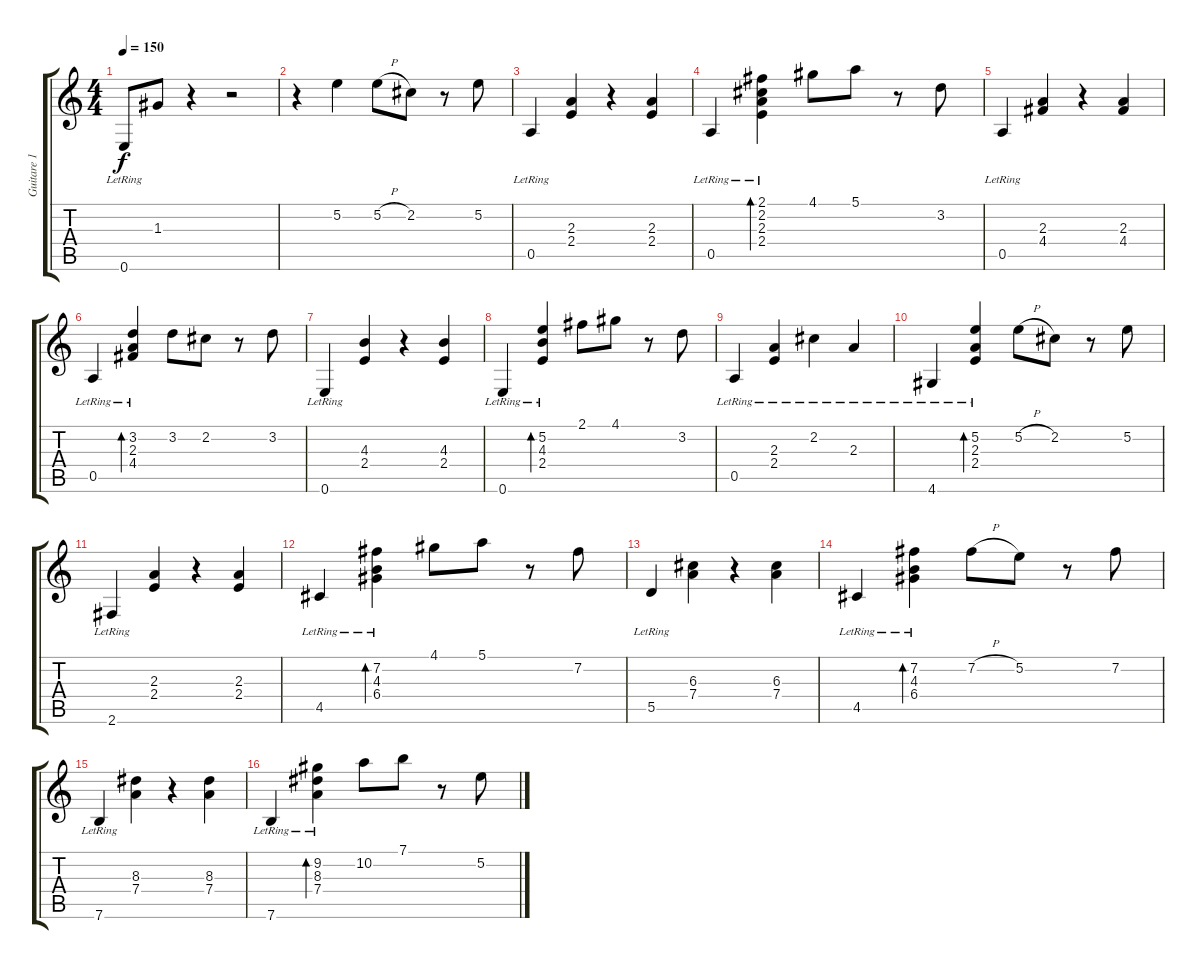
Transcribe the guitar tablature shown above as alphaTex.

\track ("Guitare 1" "Guitare 1") {instrument acousticguitarnylon}
\staff {score tabs}
\tuning (E4 B3 G3 D3 A2 E2) {hide}
\ts (4 4)
\tempo 150
\clef g2
\ks c
0.6{lr}.8{dy f} 1.3.8 r.4 r.2 |
r.4 5.2.4 5.2{h}.8 2.2.8 r.8 5.2.8 |
0.5{lr}.4 (2.3 2.4).4 r.4 (2.3 2.4).4 |
0.5{lr}.4 (2.1 2.2{lr} 2.3{lr} 2.4{lr}).4{bd 480} 4.1.8 5.1.8 r.8 3.2.8 |
0.5{lr}.4 (2.3 4.4).4 r.4 (2.3 4.4).4 |
0.5{lr}.4 (3.2 2.3{lr} 4.4{lr}).4{bd 480} 3.2.8 2.2.8 r.8 3.2.8 |
0.6{lr}.4 (4.3 2.4).4 r.4 (4.3 2.4).4 |
0.6{lr}.4 (5.2{lr} 4.3{lr} 2.4{lr}).4{bd 480} 2.1.8 4.1.8 r.8 3.2.8 |
0.5{lr}.4 (2.3{lr} 2.4{lr}).4 2.2{lr}.4 2.3{lr}.4 |
4.6{lr}.4 (5.2 2.3{lr} 2.4{lr}).4{bd 480} 5.2{h}.8 2.2.8 r.8 5.2.8 |
2.6{lr}.4 (2.3 2.4).4 r.4 (2.3 2.4).4 |
4.5{lr}.4 (7.2{lr} 4.3{lr} 6.4{lr}).4{bd 480} 4.1.8 5.1.8 r.8 7.2.8 |
5.5{lr}.4 (6.3 7.4).4 r.4 (6.3 7.4).4 |
4.5{lr}.4 (7.2 4.3{lr} 6.4{lr}).4{bd 480} 7.2{h}.8 5.2.8 r.8 7.2.8 |
7.6{lr}.4 (8.3 7.4).4 r.4 (8.3 7.4).4 |
7.6{lr}.4 (9.2 8.3{lr} 7.4{lr}).4{bd 480} 10.2.8 7.1.8 r.8 5.2.8
